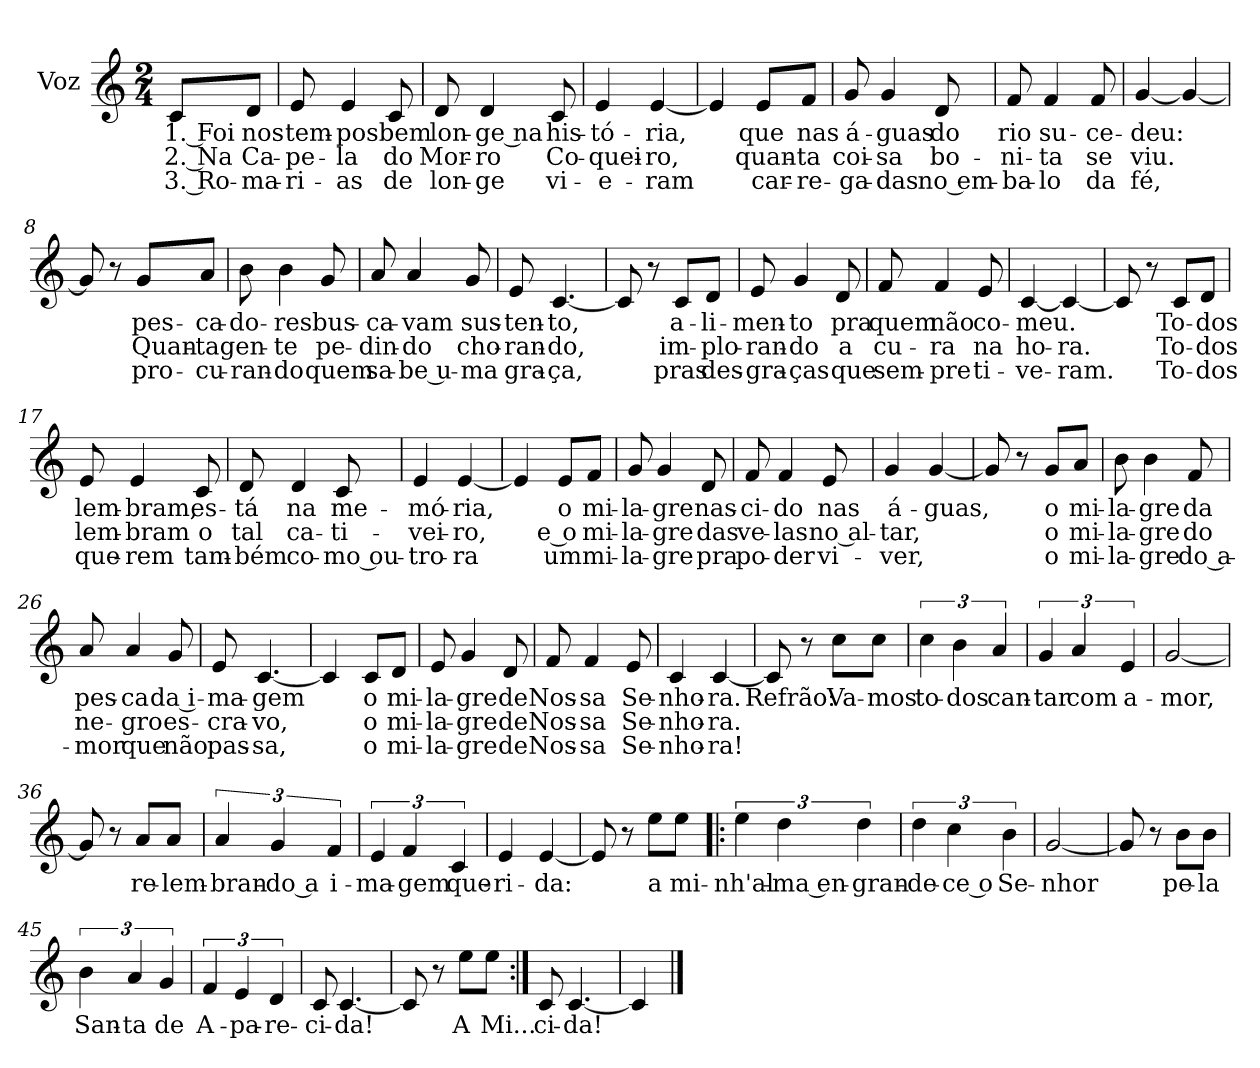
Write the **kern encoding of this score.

**kern	**text	**text	**text
*part1	*part1	*part1	*part1
*staff1	*staff1	*staff1	*staff1
*I"Voz	*	*	*
*I'Vo.	*	*	*
*clefG2	*	*	*
*k[]	*	*	*
*M2/4	*	*	*
*MM80	*	*	*
=	=	=	=
!	!LO:LY:b	!LO:LY:b	!LO:LY:b
8c/L	1. Foi	2. Na	3. Ro-
!	!LO:LY:b	!LO:LY:b	!LO:LY:b
8d/J	nos	Ca-	-ma-
=1	=1	=1	=1
!	!LO:LY:b	!LO:LY:b	!LO:LY:b
8e/	tem-	-pe-	-ri-
!	!LO:LY:b	!LO:LY:b	!LO:LY:b
4e/	-pos	-la	-as
!	!LO:LY:b	!LO:LY:b	!LO:LY:b
8c/	bem	do	de
=2	=2	=2	=2
!	!LO:LY:b	!LO:LY:b	!LO:LY:b
8d/	lon-	Mor-	lon-
!	!LO:LY:b	!LO:LY:b	!LO:LY:b
4d/	-ge na	-ro	-ge
!	!LO:LY:b	!LO:LY:b	!LO:LY:b
8c/	his-	Co-	vi-
=3	=3	=3	=3
!	!LO:LY:b	!LO:LY:b	!LO:LY:b
4e/	-tó-	-quei-	-e-
!	!LO:LY:b	!LO:LY:b	!LO:LY:b
[4e/	-ria,	-ro,	-ram
=4	=4	=4	=4
4e/]	.	.	.
!	!LO:LY:b	!LO:LY:b	!LO:LY:b
8e/L	que	quan-	car-
!	!LO:LY:b	!LO:LY:b	!LO:LY:b
8f/J	nas	-ta	re-
=5	=5	=5	=5
!	!LO:LY:b	!LO:LY:b	!LO:LY:b
8g/	á-	coi-	-ga-
!	!LO:LY:b	!LO:LY:b	!LO:LY:b
4g/	-guas	-sa	-das
!	!LO:LY:b	!LO:LY:b	!LO:LY:b
8d/	do	bo-	no em-
=6	=6	=6	=6
!	!LO:LY:b	!LO:LY:b	!LO:LY:b
8f/	rio	-ni-	-ba-
!	!LO:LY:b	!LO:LY:b	!LO:LY:b
4f/	su-	-ta	-lo
!	!LO:LY:b	!LO:LY:b	!LO:LY:b
8f/	ce-	se	da
!!LO:LB:g=z
=7	=7	=7	=7
!	!LO:LY:b	!LO:LY:b	!LO:LY:b
[4g/	-deu:	viu.	fé,
4g/_	.	.	.
=8	=8	=8	=8
8g/]	.	.	.
8r	.	.	.
!	!LO:LY:b	!LO:LY:b	!LO:LY:b
8g/L	pes-	Quan-	pro-
!	!LO:LY:b	!LO:LY:b	!LO:LY:b
8a/J	-ca-	-ta	-cu-
=9	=9	=9	=9
!	!LO:LY:b	!LO:LY:b	!LO:LY:b
8b\	-do-	gen-	-ran-
!	!LO:LY:b	!LO:LY:b	!LO:LY:b
4b\	-res	-te	-do
!	!LO:LY:b	!LO:LY:b	!LO:LY:b
8g/	bus-	pe-	quem
=10	=10	=10	=10
!	!LO:LY:b	!LO:LY:b	!LO:LY:b
8a/	ca-	-din-	sa-
!	!LO:LY:b	!LO:LY:b	!LO:LY:b
4a/	-vam	-do	-be u-
!	!LO:LY:b	!LO:LY:b	!LO:LY:b
8g/	sus-	cho-	-ma
=11	=11	=11	=11
!	!LO:LY:b	!LO:LY:b	!LO:LY:b
8e/	-ten-	-ran-	gra-
!	!LO:LY:b	!LO:LY:b	!LO:LY:b
[4.c/	-to,	-do,	-ça,
=12	=12	=12	=12
8c/]	.	.	.
8r	.	.	.
!	!LO:LY:b	!LO:LY:b	!LO:LY:b
8c/L	a-	im-	pras
!	!LO:LY:b	!LO:LY:b	!LO:LY:b
8d/J	-li-	-plo-	des-
=13	=13	=13	=13
!	!LO:LY:b	!LO:LY:b	!LO:LY:b
8e/	-men-	-ran-	-gra-
!	!LO:LY:b	!LO:LY:b	!LO:LY:b
4g/	-to	-do	-ças
!	!LO:LY:b	!LO:LY:b	!LO:LY:b
8d/	pra	a	que
!!LO:LB:g=z
=14	=14	=14	=14
!	!LO:LY:b	!LO:LY:b	!LO:LY:b
8f/	quem	cu-	sem-
!	!LO:LY:b	!LO:LY:b	!LO:LY:b
4f/	não	-ra	-pre
!	!LO:LY:b	!LO:LY:b	!LO:LY:b
8e/	co-	na	ti-
=15	=15	=15	=15
!	!LO:LY:b	!LO:LY:b	!LO:LY:b
[4c/	-meu.	ho-	-ve-
!	!	!LO:LY:b	!LO:LY:b
4c/_	.	-ra.	-ram.
=16	=16	=16	=16
8c/]	.	.	.
8r	.	.	.
!	!LO:LY:b	!LO:LY:b	!LO:LY:b
8c/L	To-	To-	To-
!	!LO:LY:b	!LO:LY:b	!LO:LY:b
8d/J	-dos	-dos	-dos
=17	=17	=17	=17
!	!LO:LY:b	!LO:LY:b	!LO:LY:b
8e/	lem-	lem-	que-
!	!LO:LY:b	!LO:LY:b	!LO:LY:b
4e/	-bram,	-bram	-rem
!	!LO:LY:b	!LO:LY:b	!LO:LY:b
8c/	es-	o	tam-
=18	=18	=18	=18
!	!LO:LY:b	!LO:LY:b	!LO:LY:b
8d/	-tá	tal	-bém
!	!LO:LY:b	!LO:LY:b	!LO:LY:b
4d/	na	ca-	co-
!	!LO:LY:b	!LO:LY:b	!LO:LY:b
8c/	me-	-ti-	-mo ou-
=19	=19	=19	=19
!	!LO:LY:b	!LO:LY:b	!LO:LY:b
4e/	-mó-	-vei-	-tro-
!	!LO:LY:b	!LO:LY:b	!LO:LY:b
[4e/	-ria,	-ro,	-ra
=20	=20	=20	=20
4e/]	.	.	.
!	!LO:LY:b	!LO:LY:b	!LO:LY:b
8e/L	o	e o	um
!	!LO:LY:b	!LO:LY:b	!LO:LY:b
8f/J	mi-	mi-	mi-
!!LO:LB:g=z
=21	=21	=21	=21
!	!LO:LY:b	!LO:LY:b	!LO:LY:b
8g/	-la-	-la-	-la-
!	!LO:LY:b	!LO:LY:b	!LO:LY:b
4g/	-gre	-gre	-gre
!	!LO:LY:b	!LO:LY:b	!LO:LY:b
8d/	nas-	das	pra
=22	=22	=22	=22
!	!LO:LY:b	!LO:LY:b	!LO:LY:b
8f/	ci-	ve-	po-
!	!LO:LY:b	!LO:LY:b	!LO:LY:b
4f/	-do	-las	-der
!	!LO:LY:b	!LO:LY:b	!LO:LY:b
8e/	nas	no al-	vi-
=23	=23	=23	=23
!	!LO:LY:b	!LO:LY:b	!LO:LY:b
4g/	á-	-tar,	-ver,
!	!LO:LY:b	!	!
[4g/	-guas,	.	.
=24	=24	=24	=24
8g/]	.	.	.
8r	.	.	.
!	!LO:LY:b	!LO:LY:b	!LO:LY:b
8g/L	o	o	o
!	!LO:LY:b	!LO:LY:b	!LO:LY:b
8a/J	mi-	mi-	mi-
=25	=25	=25	=25
!	!LO:LY:b	!LO:LY:b	!LO:LY:b
8b\	-la-	-la-	-la-
!	!LO:LY:b	!LO:LY:b	!LO:LY:b
4b\	-gre	-gre	-gre
!	!LO:LY:b	!LO:LY:b	!LO:LY:b
8f/	da	do	do a-
=26	=26	=26	=26
!	!LO:LY:b	!LO:LY:b	!LO:LY:b
8a/	pes-	ne-	-mor
!	!LO:LY:b	!LO:LY:b	!LO:LY:b
4a/	-ca	-gro	que
!	!LO:LY:b	!LO:LY:b	!LO:LY:b
8g/	da i-	es-	não
=27	=27	=27	=27
!	!LO:LY:b	!LO:LY:b	!LO:LY:b
8e/	-ma-	-cra-	pas-
!	!LO:LY:b	!LO:LY:b	!LO:LY:b
[4.c/	-gem	-vo,	-sa,
!!LO:LB:g=z
=28	=28	=28	=28
4c/]	.	.	.
!	!LO:LY:b	!LO:LY:b	!LO:LY:b
8c/L	o	o	o
!	!LO:LY:b	!LO:LY:b	!LO:LY:b
8d/J	mi-	mi-	mi-
=29	=29	=29	=29
!	!LO:LY:b	!LO:LY:b	!LO:LY:b
8e/	-la-	-la-	-la-
!	!LO:LY:b	!LO:LY:b	!LO:LY:b
4g/	-gre	-gre	-gre
!	!LO:LY:b	!LO:LY:b	!LO:LY:b
8d/	de	de	de
=30	=30	=30	=30
!	!LO:LY:b	!LO:LY:b	!LO:LY:b
8f/	Nos-	Nos-	Nos-
!	!LO:LY:b	!LO:LY:b	!LO:LY:b
4f/	-sa	-sa	-sa
!	!LO:LY:b	!LO:LY:b	!LO:LY:b
8e/	Se-	Se-	Se-
=31	=31	=31	=31
!	!LO:LY:b	!LO:LY:b	!LO:LY:b
4c/	-nho-	-nho-	-nho-
!	!LO:LY:b	!LO:LY:b	!LO:LY:b
[4c/	-ra.	-ra.	-ra!
=32	=32	=32	=32
!	!LO:LY:b	!	!
8c/]	Refrão:	.	.
8r	.	.	.
!	!LO:LY:b	!	!
8cc\L	Va-	.	.
!	!LO:LY:b	!	!
8cc\J	-mos	.	.
=33	=33	=33	=33
!	!LO:LY:b	!	!
6cc\	to-	.	.
!	!LO:LY:b	!	!
6b\	-dos	.	.
!	!LO:LY:b	!	!
6a/	can-	.	.
=34	=34	=34	=34
!	!LO:LY:b	!	!
6g/	-tar	.	.
!	!LO:LY:b	!	!
6a/	com	.	.
!	!LO:LY:b	!	!
6e/	a-	.	.
=35	=35	=35	=35
!	!LO:LY:b	!	!
[2g/	mor,	.	.
!!LO:LB:g=z
=36	=36	=36	=36
8g/]	.	.	.
8r	.	.	.
!	!LO:LY:b	!	!
8a/L	re-	.	.
!	!LO:LY:b	!	!
8a/J	-lem-	.	.
=37	=37	=37	=37
!	!LO:LY:b	!	!
6a/	-bran-	.	.
!	!LO:LY:b	!	!
6g/	-do a	.	.
!	!LO:LY:b	!	!
6f/	i-	.	.
=38	=38	=38	=38
!	!LO:LY:b	!	!
6e/	-ma-	.	.
!	!LO:LY:b	!	!
6f/	-gem	.	.
!	!LO:LY:b	!	!
6c/	que-	.	.
=39	=39	=39	=39
!	!LO:LY:b	!	!
4e/	-ri-	.	.
!	!LO:LY:b	!	!
[4e/	-da:	.	.
=40	=40	=40	=40
8e/]	.	.	.
8r	.	.	.
!	!LO:LY:b	!	!
8ee\L	a	.	.
!	!LO:LY:b	!	!
8ee\J	mi-	.	.
=41!|:	=41!|:	=41!|:	=41!|:
!	!LO:LY:b	!	!
6ee\	-nh'al-	.	.
!	!LO:LY:b	!	!
6dd\	-ma en-	.	.
!	!LO:LY:b	!	!
6dd\	-gran-	.	.
=42	=42	=42	=42
!	!LO:LY:b	!	!
6dd\	-de-	.	.
!	!LO:LY:b	!	!
6cc\	-ce o	.	.
!	!LO:LY:b	!	!
6b\	Se-	.	.
!!LO:LB:g=z
=43	=43	=43	=43
!	!LO:LY:b	!	!
[2g/	-nhor	.	.
=44	=44	=44	=44
8g/]	.	.	.
8r	.	.	.
!	!LO:LY:b	!	!
8b\L	pe-	.	.
!	!LO:LY:b	!	!
8b\J	-la	.	.
=45	=45	=45	=45
!	!LO:LY:b	!	!
6b\	San-	.	.
!	!LO:LY:b	!	!
6a/	-ta	.	.
!	!LO:LY:b	!	!
6g/	de	.	.
=46	=46	=46	=46
!	!LO:LY:b	!	!
6f/	A-	.	.
!	!LO:LY:b	!	!
6e/	-pa-	.	.
!	!LO:LY:b	!	!
6d/	-re-	.	.
=47	=47	=47	=47
!	!LO:LY:b	!	!
8c/	-ci-	.	.
!	!LO:LY:b	!	!
[4.c/	-da!	.	.
=48	=48	=48	=48
8c/]	.	.	.
8r	.	.	.
!	!LO:LY:b	!	!
8ee\L	A	.	.
!	!LO:LY:b	!	!
8ee\J	Mi...	.	.
=49:|!	=49:|!	=49:|!	=49:|!
!	!LO:LY:b	!	!
8c/	ci-	.	.
!	!LO:LY:b	!	!
[4.c/	-da!	.	.
=50	=50	=50	=50
4c/]	.	.	.
==	==	==	==
*-	*-	*-	*-
